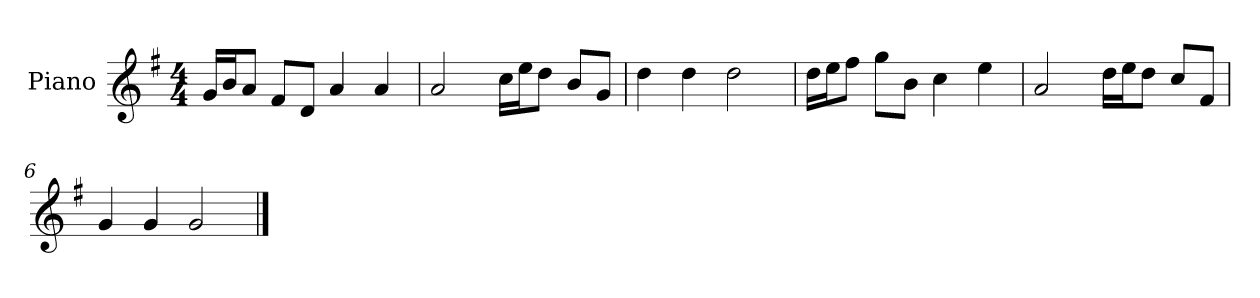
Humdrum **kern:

**kern
*part1
*staff1
*I"Piano
*I'P-no
*clefG2
*k[f#]
*M4/4
*MM90
=1
16g/LL
16b/J
8a/J
8f#/L
8d/J
4a/
4a/
=2
2a/
16cc\LL
16ee\J
8dd\J
8b/L
8g/J
=3
4dd\
4dd\
2dd\
=4
16dd\LL
16ee\J
8ff#\J
8gg\L
8b\J
4cc\
4ee\
=5
2a/
16dd\LL
16ee\J
8dd\J
8cc/L
8f#/J
=6
4g/
4g/
2g/
==
*-
